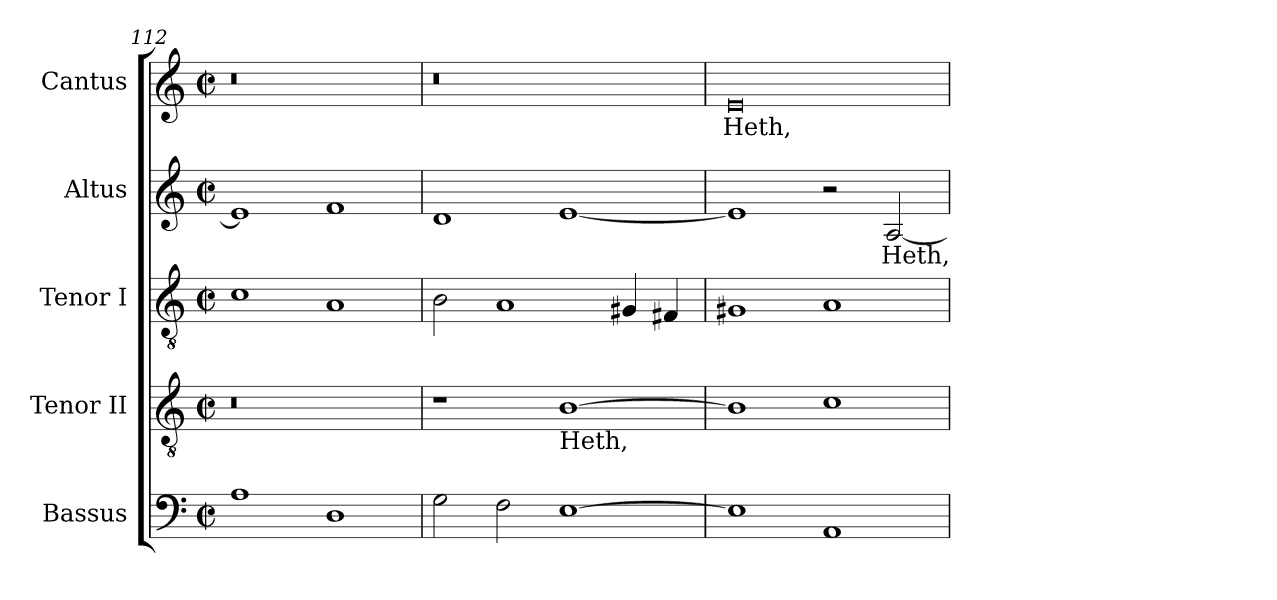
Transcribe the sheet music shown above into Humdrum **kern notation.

**kern	**kern	**kern	**kern	**text	**kern	**text
*part5	*part4	*part3	*part2	*part2	*part1	*part1
*staff5	*staff4	*staff3	*staff2	*staff2	*staff1	*staff1
*I"Bassus	*I"Tenor II	*I"Tenor I	*I"Altus	*	*I"Cantus	*
*clefF4	*clefGv2	*clefGv2	*clefG2	*	*clefG2	*
*	*	*k[]	*	*	*	*
*	*	*C:	*	*	*	*
*M2/2	*M2/2	*M2/2	*M2/2	*	*M2/2	*
*met(c|)	*met(c|)	*met(c|)	*met(c|)	*	*met(c|)	*
=112	=112	=112	=112	=112	=112	=112
1A	0r	1c	1e]	.	0r	.
1D	.	1A	1f	.	.	.
=113	=113	=113	=113	=113	=113	=113
2G\	1r	2B\	1d	.	0r	.
2F\	.	1A	.	.	.	.
!	!LO:TX:b:t=Heth,	!	!	!	!	!
[>1E	[>1B	.	[<1e	.	.	.
.	.	4G#X/	.	.	.	.
.	.	4F#/	.	.	.	.
=114	=114	=114	=114	=114	=114	=114
!	!	!	!	!	!	!LO:LY:b
1E]	1B]	1G#X	1e]	.	0e	Heth,
1AA	1c	1A	2r	.	.	.
!	!	!	!	!LO:LY:b	!	!
.	.	.	[<2A/	Heth,	.	.
=	=	=	=	=	=	=
*-	*-	*-	*-	*-	*-	*-
